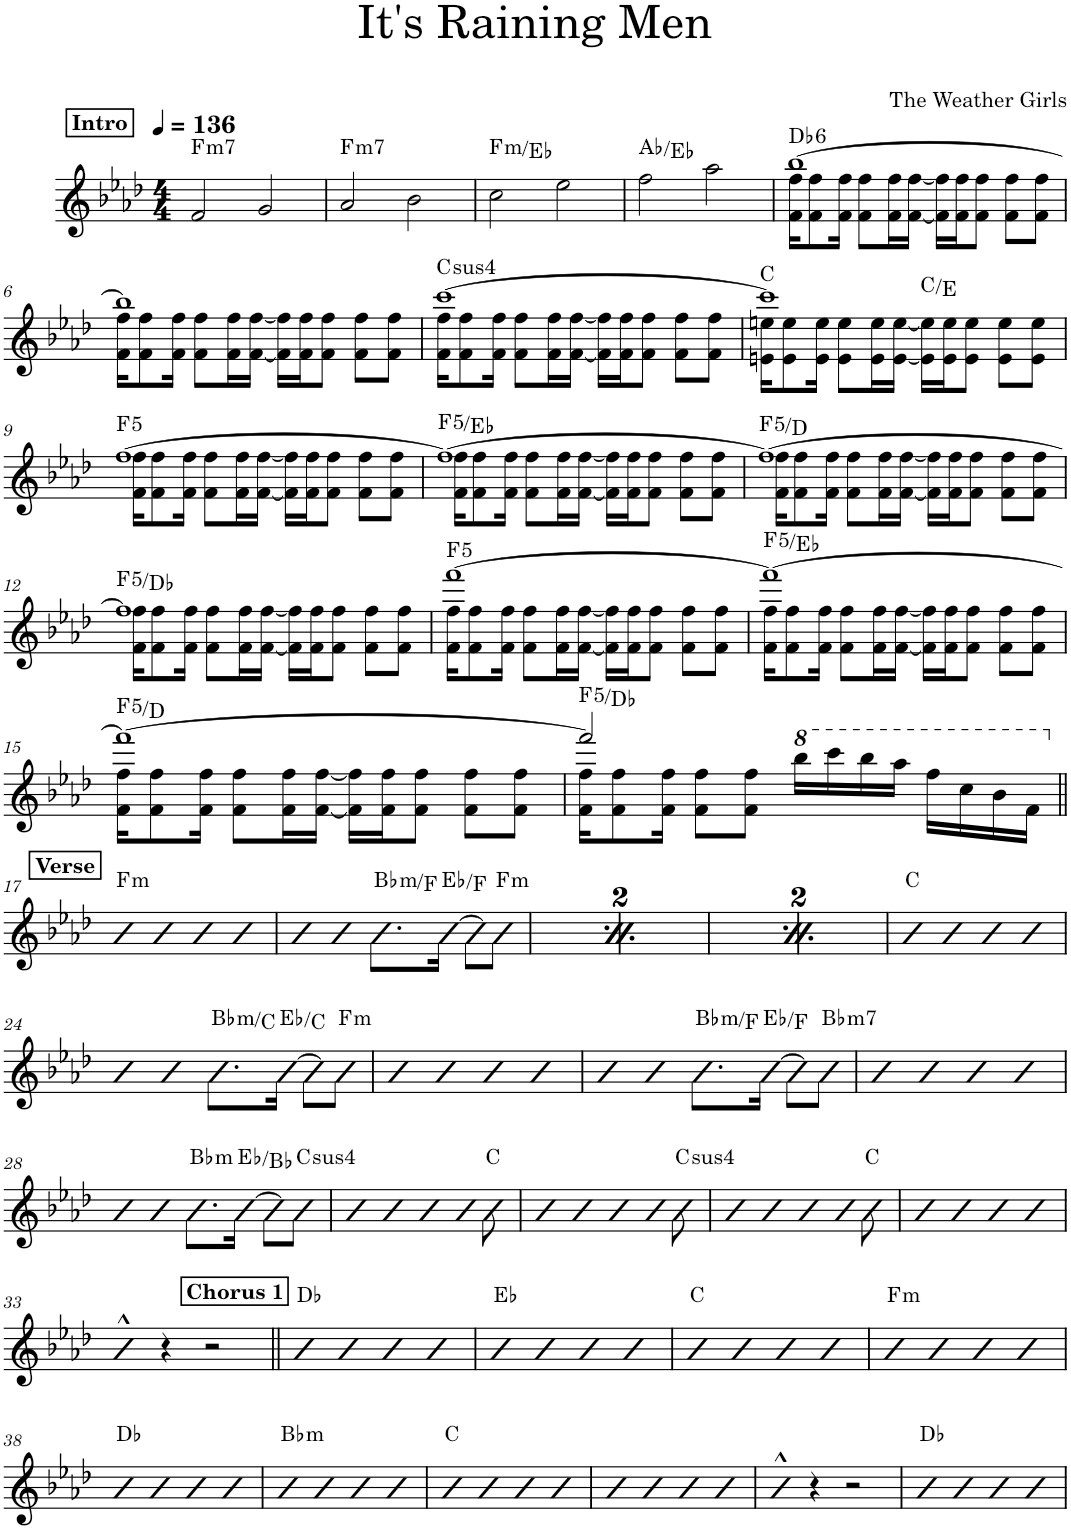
**kern	**harte
*part1	*part1
*staff1	*
*I"Piano	*
*I'Pno.	*
*clefG2	*
*k[b-e-a-d-]	*
*M4/4	*
*MM136	*
!!LO:REH:place=s1:a:B:cj:t=Intro
=1	=1
!	!LO:H:kt=m7
2f/	F:min7
2g/	.
=2	=2
!	!LO:H:kt=m7
2a-/	F:min7
2b-\	.
=3	=3
!	!LO:H:kt=m
2cc\	F:min/b7
2ee-\	.
=4	=4
2ff\	Ab:maj/5
2aa-\	.
=5	=5
*^	*
!	!	!LO:H:kt=6
[1bb-	16f\ 16ff\KL	Db:maj6
.	8f\ 8ff\	.
.	16f\ 16ff\Jk	.
.	8f\ 8ff\L	.
.	16f\ 16ff\L	.
.	[16f\ [16ff\JJ	.
.	16f\] 16ff\]LL	.
.	16f\ 16ff\J	.
.	8f\ 8ff\J	.
.	8f\ 8ff\L	.
.	8f\ 8ff\J	.
!!LO:LB:g=z	!!
=6	=6	=6
1bb-]	16f\ 16ff\KL	.
.	8f\ 8ff\	.
.	16f\ 16ff\Jk	.
.	8f\ 8ff\L	.
.	16f\ 16ff\L	.
.	[16f\ [16ff\JJ	.
.	16f\] 16ff\]LL	.
.	16f\ 16ff\J	.
.	8f\ 8ff\J	.
.	8f\ 8ff\L	.
.	8f\ 8ff\J	.
=7	=7	=7
!	!	!LO:H:kt=4
[1ccc	16f\ 16ff\KL	C:sus4
.	8f\ 8ff\	.
.	16f\ 16ff\Jk	.
.	8f\ 8ff\L	.
.	16f\ 16ff\L	.
.	[16f\ [16ff\JJ	.
.	16f\] 16ff\]LL	.
.	16f\ 16ff\J	.
.	8f\ 8ff\J	.
.	8f\ 8ff\L	.
.	8f\ 8ff\J	.
=8	=8	=8
1ccc]	16en\ 16een\KL	C:maj
.	8e\ 8ee\	.
.	16e\ 16ee\Jk	.
.	8e\ 8ee\L	.
.	16e\ 16ee\L	.
.	[16e\ [16ee\JJ	.
.	16e\] 16ee\]LL	C:maj/3
.	16e\ 16ee\J	.
.	8e\ 8ee\J	.
.	8e\ 8ee\L	.
.	8e\ 8ee\J	.
!!LO:LB:g=z	!!
=9	=9	=9
!	!	!LO:H:kt=5
[1ff	16f\ 16ff\KL	F:(1,5)
.	8f\ 8ff\	.
.	16f\ 16ff\Jk	.
.	8f\ 8ff\L	.
.	16f\ 16ff\L	.
.	[16f\ [16ff\JJ	.
.	16f\] 16ff\]LL	.
.	16f\ 16ff\J	.
.	8f\ 8ff\J	.
.	8f\ 8ff\L	.
.	8f\ 8ff\J	.
=10	=10	=10
!	!	!LO:H:kt=5
1ff_	16f\ 16ff\KL	F:(1,5)/b7
.	8f\ 8ff\	.
.	16f\ 16ff\Jk	.
.	8f\ 8ff\L	.
.	16f\ 16ff\L	.
.	[16f\ [16ff\JJ	.
.	16f\] 16ff\]LL	.
.	16f\ 16ff\J	.
.	8f\ 8ff\J	.
.	8f\ 8ff\L	.
.	8f\ 8ff\J	.
=11	=11	=11
!	!	!LO:H:kt=5
1ff_	16f\ 16ff\KL	F:(1,5)/6
.	8f\ 8ff\	.
.	16f\ 16ff\Jk	.
.	8f\ 8ff\L	.
.	16f\ 16ff\L	.
.	[16f\ [16ff\JJ	.
.	16f\] 16ff\]LL	.
.	16f\ 16ff\J	.
.	8f\ 8ff\J	.
.	8f\ 8ff\L	.
.	8f\ 8ff\J	.
!!LO:LB:g=z	!!
=12	=12	=12
!	!	!LO:H:kt=5
1ff]	16f\ 16ff\KL	F:(1,5)/b6
.	8f\ 8ff\	.
.	16f\ 16ff\Jk	.
.	8f\ 8ff\L	.
.	16f\ 16ff\L	.
.	[16f\ [16ff\JJ	.
.	16f\] 16ff\]LL	.
.	16f\ 16ff\J	.
.	8f\ 8ff\J	.
.	8f\ 8ff\L	.
.	8f\ 8ff\J	.
=13	=13	=13
!	!	!LO:H:kt=5
[1fff	16f\ 16ff\KL	F:(1,5)
.	8f\ 8ff\	.
.	16f\ 16ff\Jk	.
.	8f\ 8ff\L	.
.	16f\ 16ff\L	.
.	[16f\ [16ff\JJ	.
.	16f\] 16ff\]LL	.
.	16f\ 16ff\J	.
.	8f\ 8ff\J	.
.	8f\ 8ff\L	.
.	8f\ 8ff\J	.
=14	=14	=14
!	!	!LO:H:kt=5
1fff_	16f\ 16ff\KL	F:(1,5)/b7
.	8f\ 8ff\	.
.	16f\ 16ff\Jk	.
.	8f\ 8ff\L	.
.	16f\ 16ff\L	.
.	[16f\ [16ff\JJ	.
.	16f\] 16ff\]LL	.
.	16f\ 16ff\J	.
.	8f\ 8ff\J	.
.	8f\ 8ff\L	.
.	8f\ 8ff\J	.
!!LO:LB:g=z	!!
=15	=15	=15
!	!	!LO:H:kt=5
1fff_	16f\ 16ff\KL	F:(1,5)/6
.	8f\ 8ff\	.
.	16f\ 16ff\Jk	.
.	8f\ 8ff\L	.
.	16f\ 16ff\L	.
.	[16f\ [16ff\JJ	.
.	16f\] 16ff\]LL	.
.	16f\ 16ff\J	.
.	8f\ 8ff\J	.
.	8f\ 8ff\L	.
.	8f\ 8ff\J	.
=16	=16	=16
!	!	!LO:H:kt=5
2fff/]	16f\ 16ff\KL	F:(1,5)/b6
.	8f\ 8ff\	.
.	16f\ 16ff\Jk	.
.	8f\ 8ff\L	.
.	8f\ 8ff\J	.
*8va	*	*
16bbb-\LL	2ryy	.
16cccc\	.	.
16bbb-\	.	.
16aaa-\JJ	.	.
16fff\LL	.	.
16ccc\	.	.
16bb-\	.	.
16ff\JJ	.	.
*v	*v	*
!!LO:LB:g=z
!!LO:REH:place=s1:a:B:cj:t=Verse
=17||	=17||
*X8va	*
!	!LO:H:kt=m
4b-	F:min
4b-	.
4b-	.
4b-	.
=18	=18
4b-	.
4b-	.
!	!LO:H:kt=m
8.b-\L	Bb:min/5
[16b-\Jk	Eb:maj/2
8b-\L]	.
!	!LO:H:kt=m
8b-\J	F:min
!!LO:REH:place=s1:a:B:cj:t=Verse
=19	=19
!	!LO:H:kt=m
4b-	F:min
4b-	.
4b-	.
4b-	.
=20	=20
4b-	.
4b-	.
!	!LO:H:kt=m
8.b-\L	Bb:min/5
[16b-\Jk	Eb:maj/2
8b-\L]	.
!	!LO:H:kt=m
8b-\J	F:min
!!LO:REH:place=s1:a:B:cj:t=Verse
=21	=21
!	!LO:H:kt=m
4b-	F:min
4b-	.
4b-	.
4b-	.
=22	=22
4b-	.
4b-	.
!	!LO:H:kt=m
8.b-\L	Bb:min/5
[16b-\Jk	Eb:maj/2
8b-\L]	.
!	!LO:H:kt=m
8b-\J	F:min
=23	=23
4b-	C:maj
4b-	.
4b-	.
4b-	.
!!LO:LB:g=z
=24	=24
4b-	.
4b-	.
!	!LO:H:kt=m
8.b-\L	Bb:min/2
[16b-\Jk	Eb:maj/6
8b-\L]	.
!	!LO:H:kt=m
8b-\J	F:min
=25	=25
4b-	.
4b-	.
4b-	.
4b-	.
=26	=26
4b-	.
4b-	.
!	!LO:H:kt=m
8.b-\L	Bb:min/5
[16b-\Jk	Eb:maj/2
8b-\L]	.
!	!LO:H:kt=m7
8b-\J	Bb:min7
=27	=27
4b-	.
4b-	.
4b-	.
4b-	.
!!LO:LB:g=z
=28	=28
4b-	.
4b-	.
!	!LO:H:kt=m
8.b-\L	Bb:min
[16b-\Jk	Eb:maj/5
8b-\L]	.
!	!LO:H:kt=4
8b-\J	C:sus4
=29	=29
4b-	.
4b-	.
4b-	.
8b-	.
8b-\	C:maj
=30	=30
4b-	.
4b-	.
4b-	.
8b-	.
!	!LO:H:kt=4
8b-\	C:sus4
=31	=31
4b-	.
4b-	.
4b-	.
8b-	.
8b-\	C:maj
=32	=32
4b-	.
4b-	.
4b-	.
4b-	.
!!LO:LB:g=z
=33	=33
4b-^^	.
4r	.
2r	.
!!LO:REH:place=s1:a:B:cj:t=Chorus 1
=34||	=34||
4b-	Db:maj
4b-	.
4b-	.
4b-	.
=35	=35
4b-	Eb:maj
4b-	.
4b-	.
4b-	.
=36	=36
4b-	C:maj
4b-	.
4b-	.
4b-	.
=37	=37
!	!LO:H:kt=m
4b-	F:min
4b-	.
4b-	.
4b-	.
!!LO:LB:g=z
=38	=38
4b-	Db:maj
4b-	.
4b-	.
4b-	.
=39	=39
!	!LO:H:kt=m
4b-	Bb:min
4b-	.
4b-	.
4b-	.
=40	=40
4b-	C:maj
4b-	.
4b-	.
4b-	.
=41	=41
4b-	.
4b-	.
4b-	.
4b-	.
=42	=42
4b-^^	.
4r	.
2r	.
=43	=43
4b-	Db:maj
4b-	.
4b-	.
4b-	.
=	=
*-	*-
